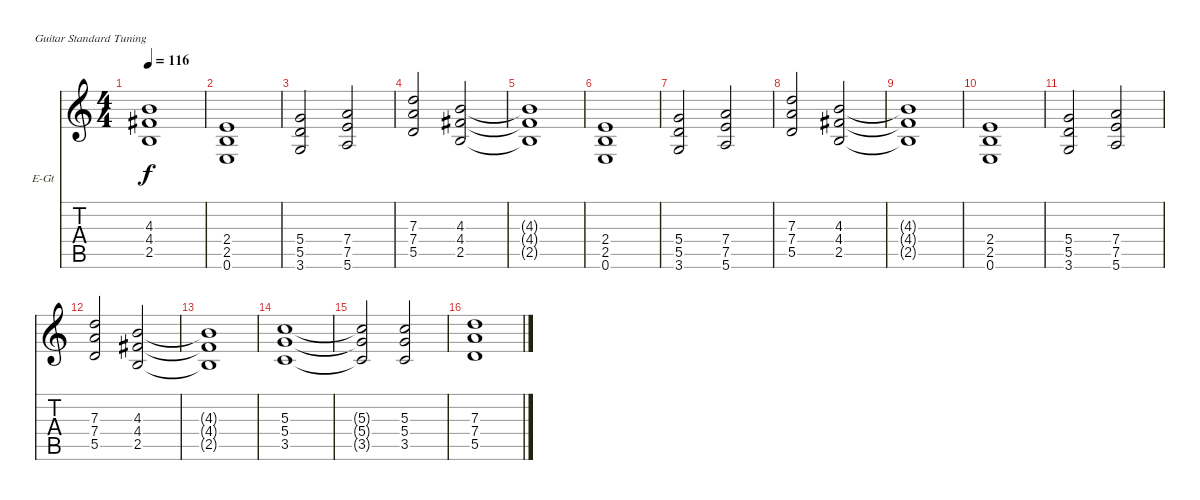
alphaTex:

\bracketExtendMode nobrackets
\firstSystemTrackNameOrientation horizontal
\otherSystemsTrackNameOrientation horizontal
\track ("Rythm Guitar" "E-Gt") {instrument distortionguitar}
\staff {score tabs}
\tuning (E4 B3 G3 D3 A2 E2)
\ts (4 4)
\tempo 116
\clef g2
\scale
0.333333
\ks c
(4.3{t} 4.4{t} 2.5{t}).1{dy f} |
\scale
0.333333 (2.4 2.5 0.6).1 |
\scale
0.333333 (5.4 5.5 3.6).2 (7.4 7.5 5.6).2 |
\scale
0.333333 (7.3 7.4 5.5).2 (4.3 4.4 2.5).2 |
\scale
0.333333 (4.3{t} 4.4{t} 2.5{t}).1 |
\scale
0.333333 (2.4 2.5 0.6).1 |
\scale
0.333333 (5.4 5.5 3.6).2 (7.4 7.5 5.6).2 |
\scale
0.333333 (7.3 7.4 5.5).2 (4.3 4.4 2.5).2 |
\scale
0.333333 (4.3{t} 4.4{t} 2.5{t}).1 |
\scale
0.333333 (2.4 2.5 0.6).1 |
\scale
0.333333 (5.4 5.5 3.6).2 (7.4 7.5 5.6).2 |
\scale
0.333333 (7.3 7.4 5.5).2 (4.3 4.4 2.5).2 |
\scale
0.333333 (4.3{t} 4.4{t} 2.5{t}).1 |
\scale
0.333333 (5.3 5.4 3.5).1 |
\scale
0.333333 (5.3{t} 5.4{t} 3.5{t}).2 (5.3 5.4 3.5).2 |
\scale
0.333333 (7.3 7.4 5.5).1
